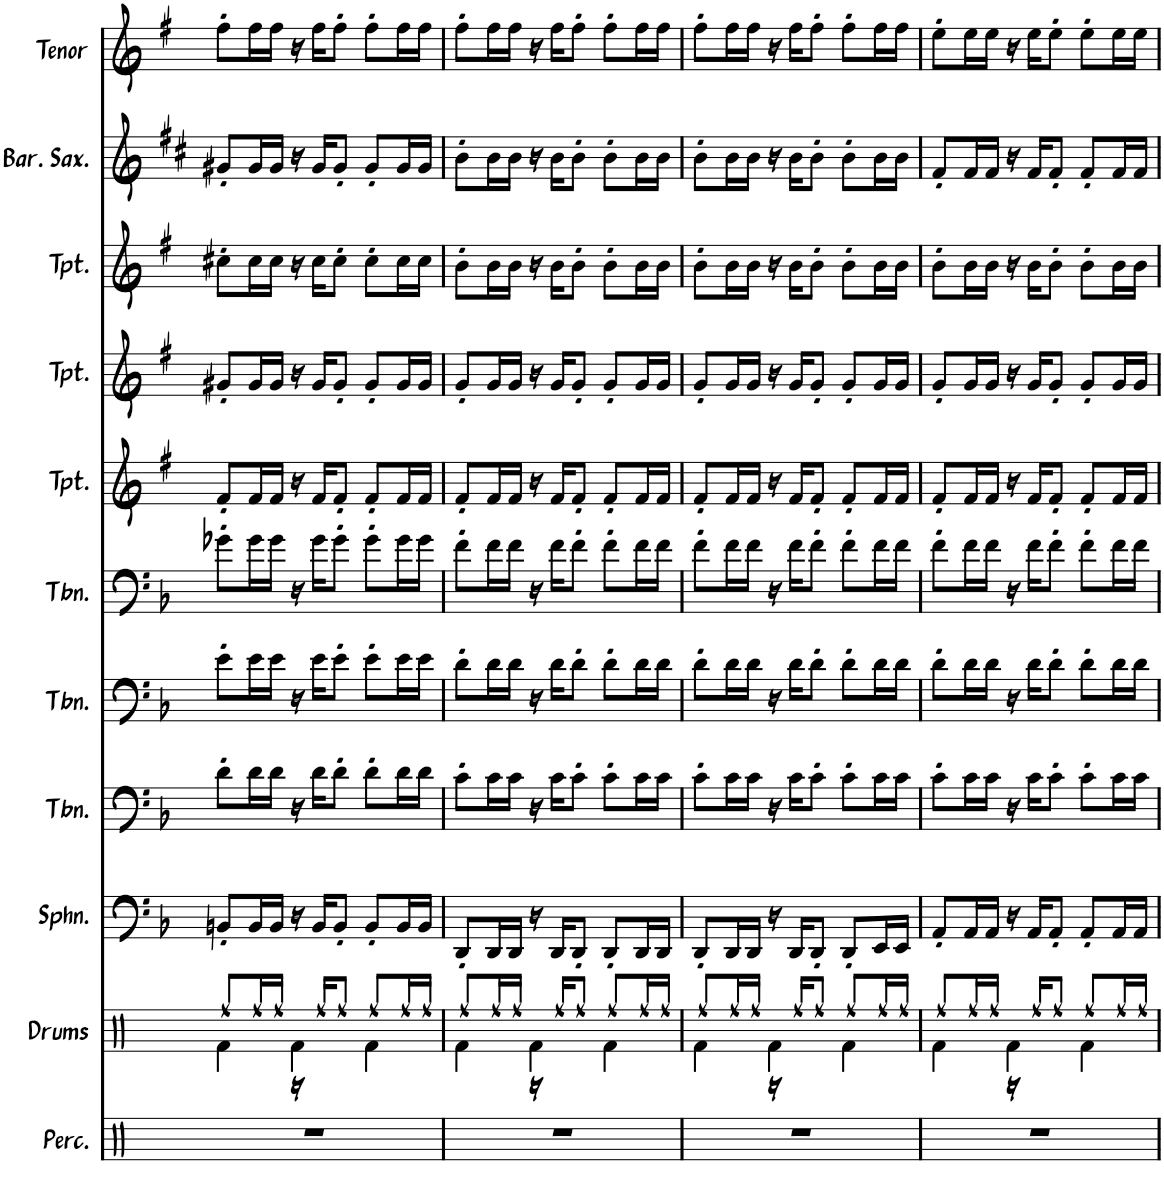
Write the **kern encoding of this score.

**kern	**kern	**kern	**kern	**kern	**kern	**kern	**kern	**kern	**kern	**kern	**kern
*part12	*part11	*part10	*part9	*part8	*part7	*part6	*part5	*part4	*part3	*part2	*part1
*staff12	*staff11	*staff10	*staff9	*staff8	*staff7	*staff6	*staff5	*staff4	*staff3	*staff2	*staff1
*I"Percussion	*I"Drums	*I"Sousaphone	*I"Trombone	*I"Trombone	*I"Trombone	*I"Trumpet	*I"Trumpet	*I"Trumpet	*I"Baritone Saxophone	*I"Tenor Sax	*I"Alto Sax
*I'Perc.	*I'Drums	*I'Sphn.	*I'Tbn.	*I'Tbn.	*I'Tbn.	*I'Tpt.	*I'Tpt.	*I'Tpt.	*I'Bar. Sax.	*I'Tenor	*I'Alto
!!LO:PB:g=z
*clefX	*clefX	*clefF4	*clefF4	*clefF4	*clefF4	*clefG2	*clefG2	*clefG2	*clefG2	*clefG2	*clefG2
*	*	*	*	*	*	*Trd1c2	*Trd1c2	*Trd1c2	*Trd12c21	*Trd8c14	*Trd5c9
*k[]	*k[]	*k[b-]	*k[b-]	*k[b-]	*k[b-]	*k[f#]	*k[f#]	*k[f#]	*k[f#c#]	*k[f#]	*k[f#c#]
*M3/4	*M3/4	*M3/4	*M3/4	*M3/4	*M3/4	*M3/4	*M3/4	*M3/4	*M3/4	*M3/4	*M3/4
=79	=79	=79	=79	=79	=79	=79	=79	=79	=79	=79	=79
*	*^	*	*	*	*	*	*	*	*	*	*
2.r	4Rf\	8Rff/L	8BBn'/L	8d'\L	8e'\L	8g-X'\L	8f#'/L	8g#X'/L	8cc#X'\L	8g#X'/L	8ff#'\L	8dd#X'\L
.	.	16Rff/L	16BB/L	16d\L	16e\L	16g-\L	16f#/L	16g#/L	16cc#\L	16g#/L	16ff#\L	16dd#\L
.	.	16Rff/JJ	16BB/JJ	16d\JJ	16e\JJ	16g-\JJ	16f#/JJ	16g#/JJ	16cc#\JJ	16g#/JJ	16ff#\JJ	16dd#\JJ
.	4Rf\	16r	16r	16r	16r	16r	16r	16r	16r	16r	16r	16r
.	.	16Rff/KL	16BB/KL	16d\KL	16e\KL	16g-\KL	16f#/KL	16g#/KL	16cc#\KL	16g#/KL	16ff#\KL	16dd#\KL
.	.	8Rff/J	8BB'/J	8d'\J	8e'\J	8g-'\J	8f#'/J	8g#'/J	8cc#'\J	8g#'/J	8ff#'\J	8dd#'\J
.	4Rf\	8Rff/L	8BB'/L	8d'\L	8e'\L	8g-'\L	8f#'/L	8g#'/L	8cc#'\L	8g#'/L	8ff#'\L	8dd#'\L
.	.	16Rff/L	16BB/L	16d\L	16e\L	16g-\L	16f#/L	16g#/L	16cc#\L	16g#/L	16ff#\L	16dd#\L
.	.	16Rff/JJ	16BB/JJ	16d\JJ	16e\JJ	16g-\JJ	16f#/JJ	16g#/JJ	16cc#\JJ	16g#/JJ	16ff#\JJ	16dd#\JJ
=80	=80	=80	=80	=80	=80	=80	=80	=80	=80	=80	=80	=80
2.r	4Rf\	8Rff/L	8DD'/L	8c'\L	8d'\L	8f'\L	8f#'/L	8g'/L	8b'\L	8b'\L	8ff#'\L	8cc#'\L
.	.	16Rff/L	16DD/L	16c\L	16d\L	16f\L	16f#/L	16g/L	16b\L	16b\L	16ff#\L	16cc#\L
.	.	16Rff/JJ	16DD/JJ	16c\JJ	16d\JJ	16f\JJ	16f#/JJ	16g/JJ	16b\JJ	16b\JJ	16ff#\JJ	16cc#\JJ
.	4Rf\	16r	16r	16r	16r	16r	16r	16r	16r	16r	16r	16r
.	.	16Rff/KL	16DD/KL	16c\KL	16d\KL	16f\KL	16f#/KL	16g/KL	16b\KL	16b\KL	16ff#\KL	16cc#\KL
.	.	8Rff/J	8DD'/J	8c'\J	8d'\J	8f'\J	8f#'/J	8g'/J	8b'\J	8b'\J	8ff#'\J	8cc#'\J
.	4Rf\	8Rff/L	8DD'/L	8c'\L	8d'\L	8f'\L	8f#'/L	8g'/L	8b'\L	8b'\L	8ff#'\L	8cc#'\L
.	.	16Rff/L	16DD/L	16c\L	16d\L	16f\L	16f#/L	16g/L	16b\L	16b\L	16ff#\L	16cc#\L
.	.	16Rff/JJ	16DD/JJ	16c\JJ	16d\JJ	16f\JJ	16f#/JJ	16g/JJ	16b\JJ	16b\JJ	16ff#\JJ	16cc#\JJ
=81	=81	=81	=81	=81	=81	=81	=81	=81	=81	=81	=81	=81
2.r	4Rf\	8Rff/L	8DD'/L	8c'\L	8d'\L	8f'\L	8f#'/L	8g'/L	8b'\L	8b'\L	8ff#'\L	8cc#'\L
.	.	16Rff/L	16DD/L	16c\L	16d\L	16f\L	16f#/L	16g/L	16b\L	16b\L	16ff#\L	16cc#\L
.	.	16Rff/JJ	16DD/JJ	16c\JJ	16d\JJ	16f\JJ	16f#/JJ	16g/JJ	16b\JJ	16b\JJ	16ff#\JJ	16cc#\JJ
.	4Rf\	16r	16r	16r	16r	16r	16r	16r	16r	16r	16r	16r
.	.	16Rff/KL	16DD/KL	16c\KL	16d\KL	16f\KL	16f#/KL	16g/KL	16b\KL	16b\KL	16ff#\KL	16cc#\KL
.	.	8Rff/J	8DD'/J	8c'\J	8d'\J	8f'\J	8f#'/J	8g'/J	8b'\J	8b'\J	8ff#'\J	8cc#'\J
.	4Rf\	8Rff/L	8DD'/L	8c'\L	8d'\L	8f'\L	8f#'/L	8g'/L	8b'\L	8b'\L	8ff#'\L	8cc#'\L
.	.	16Rff/L	16EE/L	16c\L	16d\L	16f\L	16f#/L	16g/L	16b\L	16b\L	16ff#\L	16cc#\L
.	.	16Rff/JJ	16EE/JJ	16c\JJ	16d\JJ	16f\JJ	16f#/JJ	16g/JJ	16b\JJ	16b\JJ	16ff#\JJ	16cc#\JJ
=82	=82	=82	=82	=82	=82	=82	=82	=82	=82	=82	=82	=82
2.r	4Rf\	8Rff/L	8AA'/L	8c'\L	8d'\L	8f'\L	8f#'/L	8g'/L	8b'\L	8f#'/L	8ee'\L	8cc#'\L
.	.	16Rff/L	16AA/L	16c\L	16d\L	16f\L	16f#/L	16g/L	16b\L	16f#/L	16ee\L	16cc#\L
.	.	16Rff/JJ	16AA/JJ	16c\JJ	16d\JJ	16f\JJ	16f#/JJ	16g/JJ	16b\JJ	16f#/JJ	16ee\JJ	16cc#\JJ
.	4Rf\	16r	16r	16r	16r	16r	16r	16r	16r	16r	16r	16r
.	.	16Rff/KL	16AA/KL	16c\KL	16d\KL	16f\KL	16f#/KL	16g/KL	16b\KL	16f#/KL	16ee\KL	16cc#\KL
.	.	8Rff/J	8AA'/J	8c'\J	8d'\J	8f'\J	8f#'/J	8g'/J	8b'\J	8f#'/J	8ee'\J	8cc#'\J
.	4Rf\	8Rff/L	8AA'/L	8c'\L	8d'\L	8f'\L	8f#'/L	8g'/L	8b'\L	8f#'/L	8ee'\L	8cc#'\L
.	.	16Rff/L	16AA/L	16c\L	16d\L	16f\L	16f#/L	16g/L	16b\L	16f#/L	16ee\L	16cc#\L
.	.	16Rff/JJ	16AA/JJ	16c\JJ	16d\JJ	16f\JJ	16f#/JJ	16g/JJ	16b\JJ	16f#/JJ	16ee\JJ	16cc#\JJ
*	*v	*v	*	*	*	*	*	*	*	*	*	*
=	=	=	=	=	=	=	=	=	=	=	=
*-	*-	*-	*-	*-	*-	*-	*-	*-	*-	*-	*-
